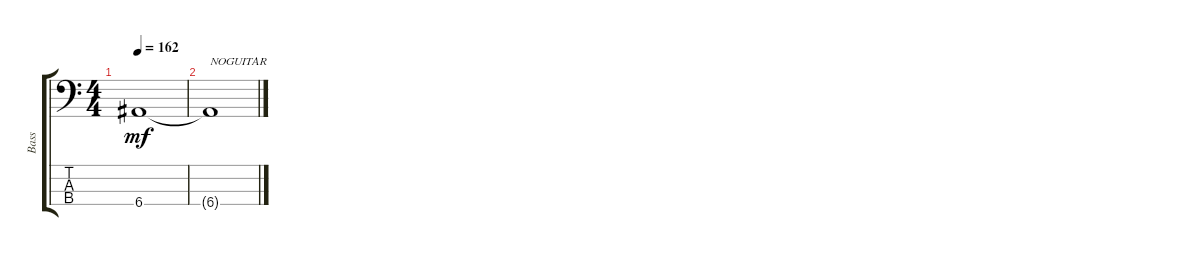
\track ("Bass" "Bass") {instrument electricbassfinger}
\staff {score tabs}
\tuning (G2 D2 A1 E1) {hide}
\ts (4 4)
\tempo 162
\clef f4
\ks c
6.4.1{dy mf} |
6.4{t}.1{txt "NOGUITAR"}
